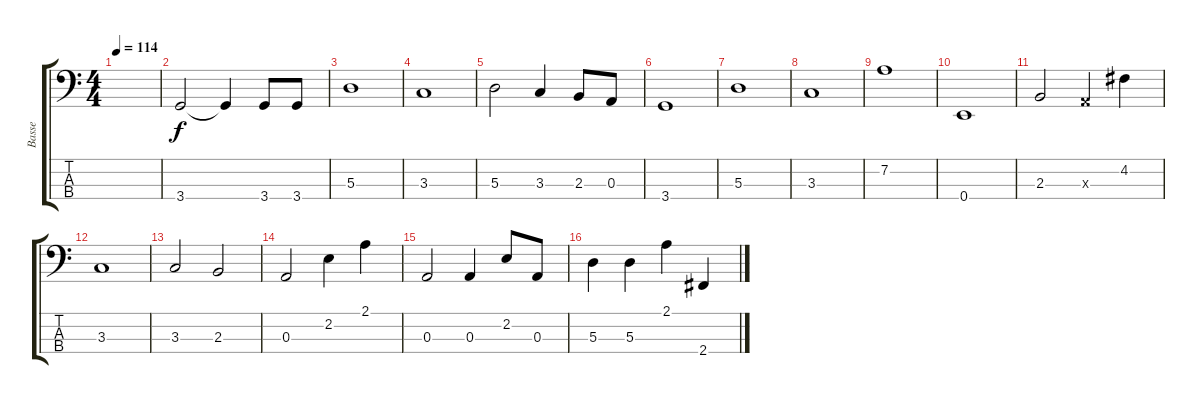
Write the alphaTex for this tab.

\track ("Basse" "Basse") {instrument fretlessbass}
\staff {score tabs}
\tuning (G2 D2 A1 E1) {hide}
\ts (4 4)
\tempo 114
\clef f4
\ks c
|
3.4.2 3.4{t}.4 3.4.8 3.4.8 |
5.3.1 |
3.3.1 |
5.3.2 3.3.4 2.3.8 0.3.8 |
3.4.1 |
5.3.1 |
3.3.1 |
7.2.1 |
0.4.1 |
2.3.2 0.3{x}.4 4.2.4 |
3.3.1 |
3.3.2 2.3.2 |
0.3.2 2.2.4 2.1.4 |
0.3.2 0.3.4 2.2.8 0.3.8 |
5.3.4 5.3.4 2.1.4 2.4.4
